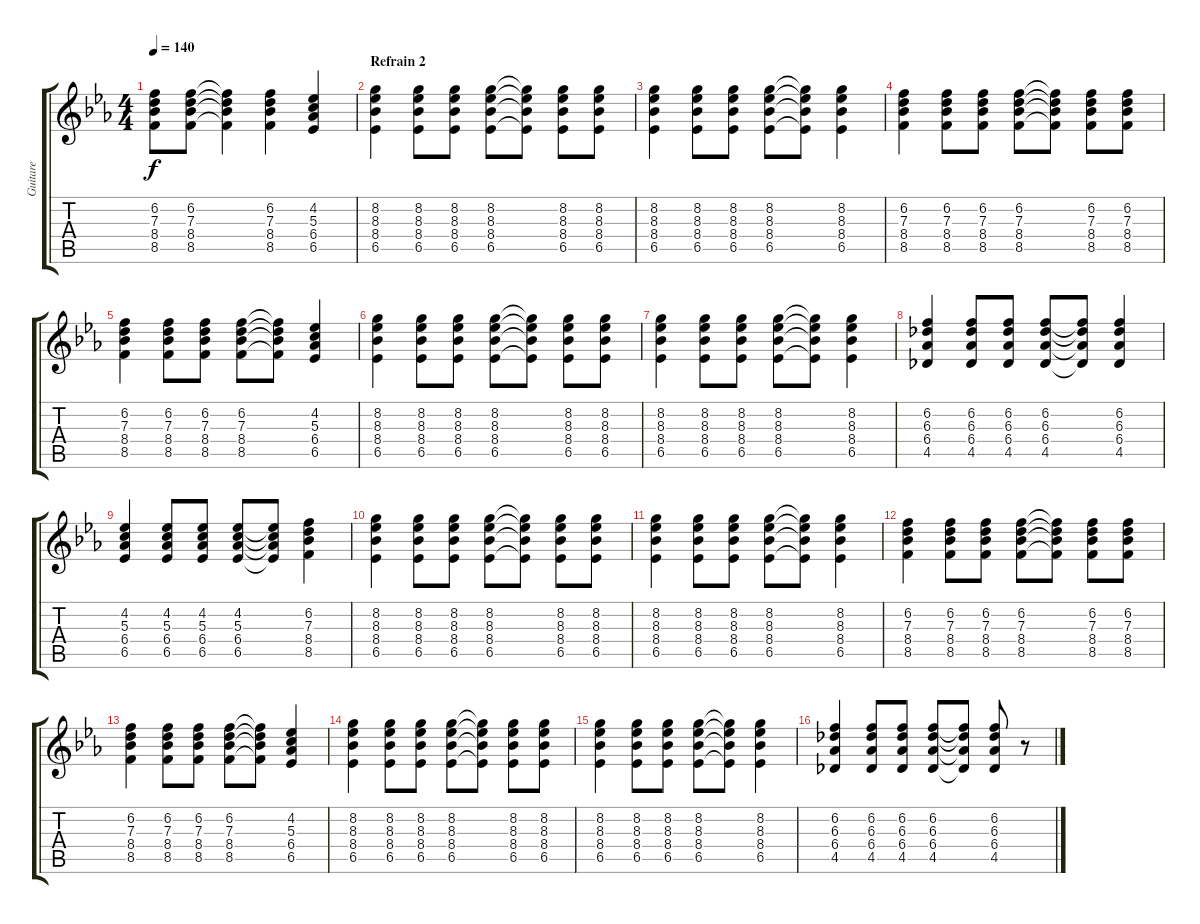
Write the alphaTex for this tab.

\track ("Guitare" "Guitare") {instrument overdrivenguitar}
\staff {score tabs}
\tuning (E4 B3 G3 D3 A2 E2) {hide}
\ts (4 4)
\tempo 140
\clef g2
\ks eb
(6.2{t} 7.3{t} 8.4{t} 8.5{t}).8{dy f} (6.2 7.3 8.4 8.5).8 (6.2{t} 7.3{t} 8.4{t} 8.5{t}).4 (6.2 7.3 8.4 8.5).4 (4.2 5.3 6.4 6.5).4 |
\section ("" "Refrain 2")
(8.2 8.3 8.4 6.5).4 (8.2 8.3 8.4 6.5).8 (8.2 8.3 8.4 6.5).8 (8.2 8.3 8.4 6.5).8 (8.2{t} 8.3{t} 8.4{t} 6.5{t}).8 (8.2 8.3 8.4 6.5).8 (8.2 8.3 8.4 6.5).8 |
(8.2 8.3 8.4 6.5).4 (8.2 8.3 8.4 6.5).8 (8.2 8.3 8.4 6.5).8 (8.2 8.3 8.4 6.5).8 (8.2{t} 8.3{t} 8.4{t} 6.5{t}).8 (8.2 8.3 8.4 6.5).4 |
(6.2 7.3 8.4 8.5).4 (6.2 7.3 8.4 8.5).8 (6.2 7.3 8.4 8.5).8 (6.2 7.3 8.4 8.5).8 (6.2{t} 7.3{t} 8.4{t} 8.5{t}).8 (6.2 7.3 8.4 8.5).8 (6.2 7.3 8.4 8.5).8 |
(6.2 7.3 8.4 8.5).4 (6.2 7.3 8.4 8.5).8 (6.2 7.3 8.4 8.5).8 (6.2 7.3 8.4 8.5).8 (6.2{t} 7.3{t} 8.4{t} 8.5{t}).8 (4.2 5.3 6.4 6.5).4 |
(8.2 8.3 8.4 6.5).4 (8.2 8.3 8.4 6.5).8 (8.2 8.3 8.4 6.5).8 (8.2 8.3 8.4 6.5).8 (8.2{t} 8.3{t} 8.4{t} 6.5{t}).8 (8.2 8.3 8.4 6.5).8 (8.2 8.3 8.4 6.5).8 |
(8.2 8.3 8.4 6.5).4 (8.2 8.3 8.4 6.5).8 (8.2 8.3 8.4 6.5).8 (8.2 8.3 8.4 6.5).8 (8.2{t} 8.3{t} 8.4{t} 6.5{t}).8 (8.2 8.3 8.4 6.5).4 |
(6.2 6.3 6.4 4.5).4 (6.2 6.3 6.4 4.5).8 (6.2 6.3 6.4 4.5).8 (6.2 6.3 6.4 4.5).8 (6.2{t} 6.3{t} 6.4{t} 4.5{t}).8 (6.2 6.3 6.4 4.5).4 |
(4.2 5.3 6.4 6.5).4 (4.2 5.3 6.4 6.5).8 (4.2 5.3 6.4 6.5).8 (4.2 5.3 6.4 6.5).8 (4.2{t} 5.3{t} 6.4{t} 6.5{t}).8 (6.2 7.3 8.4 8.5).4 |
(8.2 8.3 8.4 6.5).4 (8.2 8.3 8.4 6.5).8 (8.2 8.3 8.4 6.5).8 (8.2 8.3 8.4 6.5).8 (8.2{t} 8.3{t} 8.4{t} 6.5{t}).8 (8.2 8.3 8.4 6.5).8 (8.2 8.3 8.4 6.5).8 |
(8.2 8.3 8.4 6.5).4 (8.2 8.3 8.4 6.5).8 (8.2 8.3 8.4 6.5).8 (8.2 8.3 8.4 6.5).8 (8.2{t} 8.3{t} 8.4{t} 6.5{t}).8 (8.2 8.3 8.4 6.5).4 |
(6.2 7.3 8.4 8.5).4 (6.2 7.3 8.4 8.5).8 (6.2 7.3 8.4 8.5).8 (6.2 7.3 8.4 8.5).8 (6.2{t} 7.3{t} 8.4{t} 8.5{t}).8 (6.2 7.3 8.4 8.5).8 (6.2 7.3 8.4 8.5).8 |
(6.2 7.3 8.4 8.5).4 (6.2 7.3 8.4 8.5).8 (6.2 7.3 8.4 8.5).8 (6.2 7.3 8.4 8.5).8 (6.2{t} 7.3{t} 8.4{t} 8.5{t}).8 (4.2 5.3 6.4 6.5).4 |
(8.2 8.3 8.4 6.5).4 (8.2 8.3 8.4 6.5).8 (8.2 8.3 8.4 6.5).8 (8.2 8.3 8.4 6.5).8 (8.2{t} 8.3{t} 8.4{t} 6.5{t}).8 (8.2 8.3 8.4 6.5).8 (8.2 8.3 8.4 6.5).8 |
(8.2 8.3 8.4 6.5).4 (8.2 8.3 8.4 6.5).8 (8.2 8.3 8.4 6.5).8 (8.2 8.3 8.4 6.5).8 (8.2{t} 8.3{t} 8.4{t} 6.5{t}).8 (8.2 8.3 8.4 6.5).4 |
(6.2 6.3 6.4 4.5).4 (6.2 6.3 6.4 4.5).8 (6.2 6.3 6.4 4.5).8 (6.2 6.3 6.4 4.5).8 (6.2{t} 6.3{t} 6.4{t} 4.5{t}).8 (6.2 6.3 6.4 4.5).8 r.8
